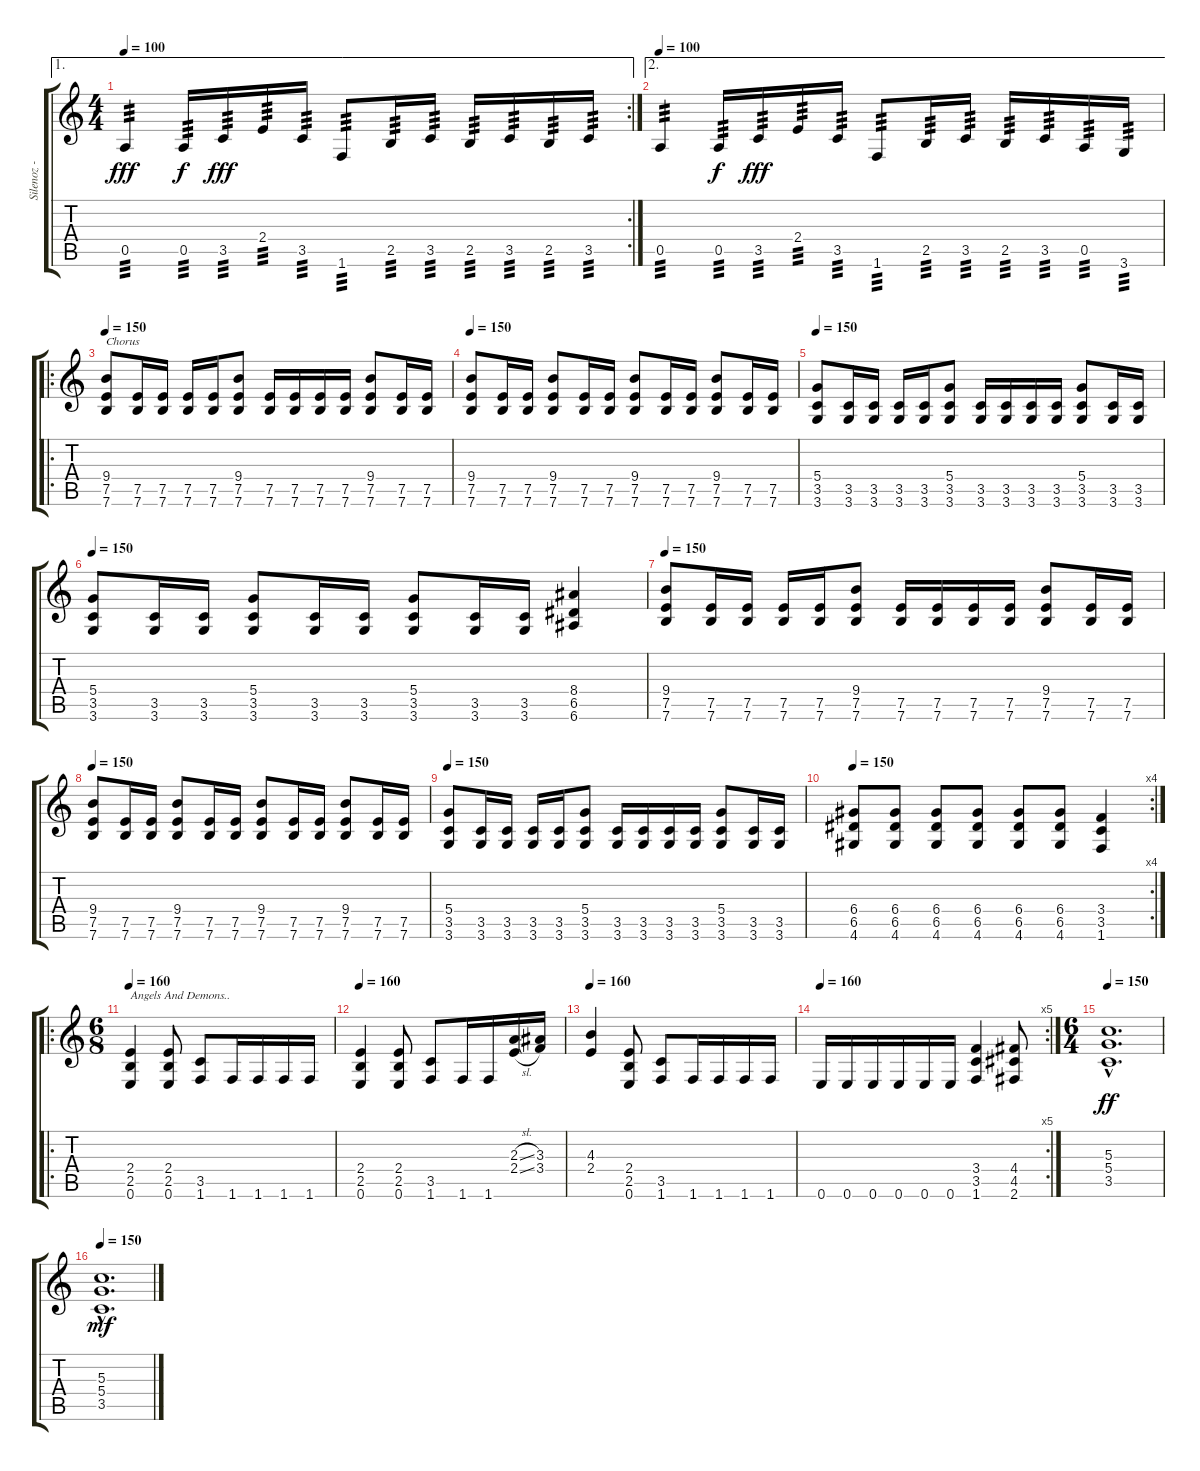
\track ("Silenoz - (Guitar)" "Silenoz - ") {instrument distortionguitar}
\staff {score tabs}
\tuning (E4 B3 G3 D3 A2 E2) {hide}
\ae 1
\rc 2
\ts (4 4)
\tempo 100
\clef g2
\ks c
0.5.4{tp 3 dy fff} 0.5.16{tp 3 dy f} 3.5.16{tp 3 dy fff} 2.4.16{tp 3} 3.5.16{tp 3} 1.6.8{tp 3} 2.5.16{tp 3} 3.5.16{tp 3} 2.5.16{tp 3} 3.5.16{tp 3} 2.5.16{tp 3} 3.5.16{tp 3} |
\ae 2
\tempo 100
0.5.4{tp 3} 0.5.16{tp 3 dy f} 3.5.16{tp 3 dy fff} 2.4.16{tp 3} 3.5.16{tp 3} 1.6.8{tp 3} 2.5.16{tp 3} 3.5.16{tp 3} 2.5.16{tp 3} 3.5.16{tp 3} 0.5.16{tp 3} 3.6.16{tp 3} |
\ro
\tempo 150
(9.4 7.5 7.6).8{txt "Chorus"} (7.5 7.6).16 (7.5 7.6).16 (7.5 7.6).16 (7.5 7.6).16 (9.4 7.5 7.6).8 (7.5 7.6).16 (7.5 7.6).16 (7.5 7.6).16 (7.5 7.6).16 (9.4 7.5 7.6).8 (7.5 7.6).16 (7.5 7.6).16 |
\tempo 150
(9.4 7.5 7.6).8 (7.5 7.6).16 (7.5 7.6).16 (9.4 7.5 7.6).8 (7.5 7.6).16 (7.5 7.6).16 (9.4 7.5 7.6).8 (7.5 7.6).16 (7.5 7.6).16 (9.4 7.5 7.6).8 (7.5 7.6).16 (7.5 7.6).16 |
\tempo 150
(5.4 3.5 3.6).8 (3.5 3.6).16 (3.5 3.6).16 (3.5 3.6).16 (3.5 3.6).16 (5.4 3.5 3.6).8 (3.5 3.6).16 (3.5 3.6).16 (3.5 3.6).16 (3.5 3.6).16 (5.4 3.5 3.6).8 (3.5 3.6).16 (3.5 3.6).16 |
\tempo 150
(5.4 3.5 3.6).8 (3.5 3.6).16 (3.5 3.6).16 (5.4 3.5 3.6).8 (3.5 3.6).16 (3.5 3.6).16 (5.4 3.5 3.6).8 (3.5 3.6).16 (3.5 3.6).16 (8.4 6.5 6.6).4 |
\tempo 150
(9.4 7.5 7.6).8 (7.5 7.6).16 (7.5 7.6).16 (7.5 7.6).16 (7.5 7.6).16 (9.4 7.5 7.6).8 (7.5 7.6).16 (7.5 7.6).16 (7.5 7.6).16 (7.5 7.6).16 (9.4 7.5 7.6).8 (7.5 7.6).16 (7.5 7.6).16 |
\tempo 150
(9.4 7.5 7.6).8 (7.5 7.6).16 (7.5 7.6).16 (9.4 7.5 7.6).8 (7.5 7.6).16 (7.5 7.6).16 (9.4 7.5 7.6).8 (7.5 7.6).16 (7.5 7.6).16 (9.4 7.5 7.6).8 (7.5 7.6).16 (7.5 7.6).16 |
\tempo 150
(5.4 3.5 3.6).8 (3.5 3.6).16 (3.5 3.6).16 (3.5 3.6).16 (3.5 3.6).16 (5.4 3.5 3.6).8 (3.5 3.6).16 (3.5 3.6).16 (3.5 3.6).16 (3.5 3.6).16 (5.4 3.5 3.6).8 (3.5 3.6).16 (3.5 3.6).16 |
\rc 4
\tempo 150
(6.4 6.5 4.6).8 (6.4 6.5 4.6).8 (6.4 6.5 4.6).8 (6.4 6.5 4.6).8 (6.4 6.5 4.6).8 (6.4 6.5 4.6).8 (3.4 3.5 1.6).4 |
\ro
\ts (6 8)
\tempo 140
\tempo 160
(2.4 2.5 0.6).4{txt "Angels And Demons.."} (2.4 2.5 0.6).8 (3.5 1.6).8 1.6.16 1.6.16 1.6.16 1.6.16 |
\tempo 160
(2.4 2.5 0.6).4 (2.4 2.5 0.6).8 (3.5 1.6).8 1.6.16 1.6.16 (2.3{sl} 2.4{sl}).16 (3.3 3.4).16 |
\tempo 160
(4.3 2.4).4 (2.4 2.5 0.6).8 (3.5 1.6).8 1.6.16 1.6.16 1.6.16 1.6.16 |
\rc 5
\tempo 160
0.6.16 0.6.16 0.6.16 0.6.16 0.6.16 0.6.16 (3.4 3.5 1.6).4 (4.4 4.5 2.6).8 |
\ts (6 4)
\tempo 150
(5.3{hac} 5.4{hac} 3.5{hac}).1{d dy ff} |
\tempo 150
(5.3{hac} 5.4{hac} 3.5{hac}).1{d dy mf}
